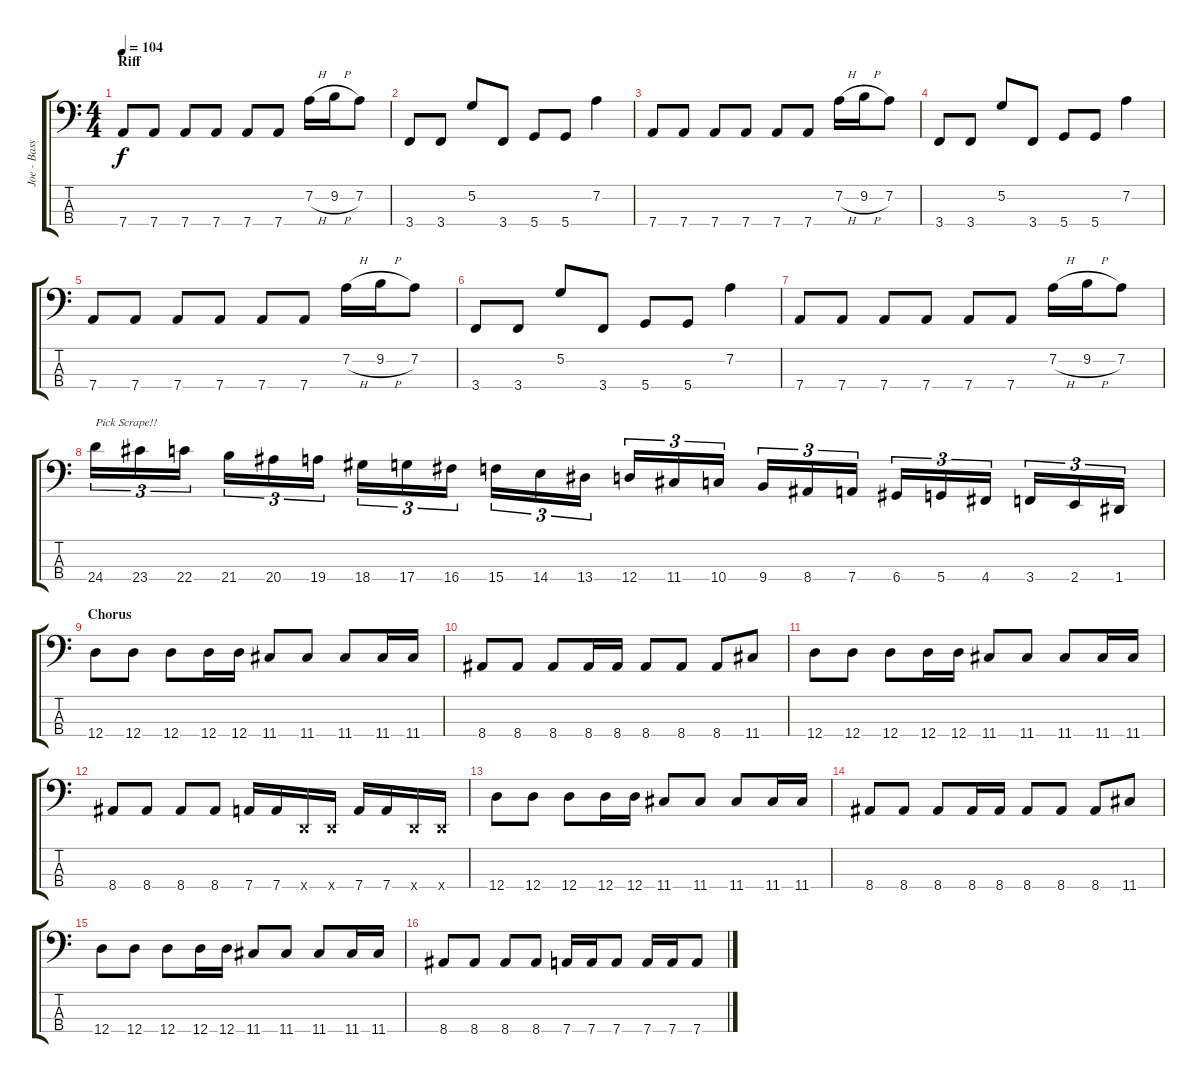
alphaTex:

\track ("Joe - Bass" "Joe - Bass") {instrument electricbassfinger}
\staff {score tabs}
\tuning (G2 D2 A1 D1) {hide}
\ts (4 4)
\section ("" "Riff")
\tempo 104
\clef f4
\ks c
7.4.8{dy f} 7.4.8 7.4.8 7.4.8 7.4.8 7.4.8 7.2{h}.16 9.2{h}.16 7.2.8 |
3.4.8 3.4.8 5.2.8 3.4.8 5.4.8 5.4.8 7.2.4 |
7.4.8 7.4.8 7.4.8 7.4.8 7.4.8 7.4.8 7.2{h}.16 9.2{h}.16 7.2.8 |
3.4.8 3.4.8 5.2.8 3.4.8 5.4.8 5.4.8 7.2.4 |
7.4.8 7.4.8 7.4.8 7.4.8 7.4.8 7.4.8 7.2{h}.16 9.2{h}.16 7.2.8 |
3.4.8 3.4.8 5.2.8 3.4.8 5.4.8 5.4.8 7.2.4 |
7.4.8 7.4.8 7.4.8 7.4.8 7.4.8 7.4.8 7.2{h}.16 9.2{h}.16 7.2.8 |
24.4.16{tu (3 2) txt "Pick Scrape!!" instrument distortionguitar} 23.4.16{tu (3 2)} 22.4.16{tu (3 2)} 21.4.16{tu (3 2)} 20.4.16{tu (3 2)} 19.4.16{tu (3 2)} 18.4.16{tu (3 2)} 17.4.16{tu (3 2)} 16.4.16{tu (3 2)} 15.4.16{tu (3 2)} 14.4.16{tu (3 2)} 13.4.16{tu (3 2)} 12.4.16{tu (3 2)} 11.4.16{tu (3 2)} 10.4.16{tu (3 2)} 9.4.16{tu (3 2)} 8.4.16{tu (3 2)} 7.4.16{tu (3 2)} 6.4.16{tu (3 2)} 5.4.16{tu (3 2)} 4.4.16{tu (3 2)} 3.4.16{tu (3 2)} 2.4.16{tu (3 2)} 1.4.16{tu (3 2)} |
\section ("" "Chorus")
12.4.8{instrument electricbassfinger} 12.4.8 12.4.8 12.4.16 12.4.16 11.4.8 11.4.8 11.4.8 11.4.16 11.4.16 |
8.4.8 8.4.8 8.4.8 8.4.16 8.4.16 8.4.8 8.4.8 8.4.8 11.4.8 |
12.4.8 12.4.8 12.4.8 12.4.16 12.4.16 11.4.8 11.4.8 11.4.8 11.4.16 11.4.16 |
8.4.8 8.4.8 8.4.8 8.4.8 7.4.16 7.4.16 0.4{x}.16 0.4{x}.16 7.4.16 7.4.16 0.4{x}.16 0.4{x}.16 |
12.4.8 12.4.8 12.4.8 12.4.16 12.4.16 11.4.8 11.4.8 11.4.8 11.4.16 11.4.16 |
8.4.8 8.4.8 8.4.8 8.4.16 8.4.16 8.4.8 8.4.8 8.4.8 11.4.8 |
12.4.8 12.4.8 12.4.8 12.4.16 12.4.16 11.4.8 11.4.8 11.4.8 11.4.16 11.4.16 |
8.4.8 8.4.8 8.4.8 8.4.8 7.4.16 7.4.16 7.4.8 7.4.16 7.4.16 7.4.8
